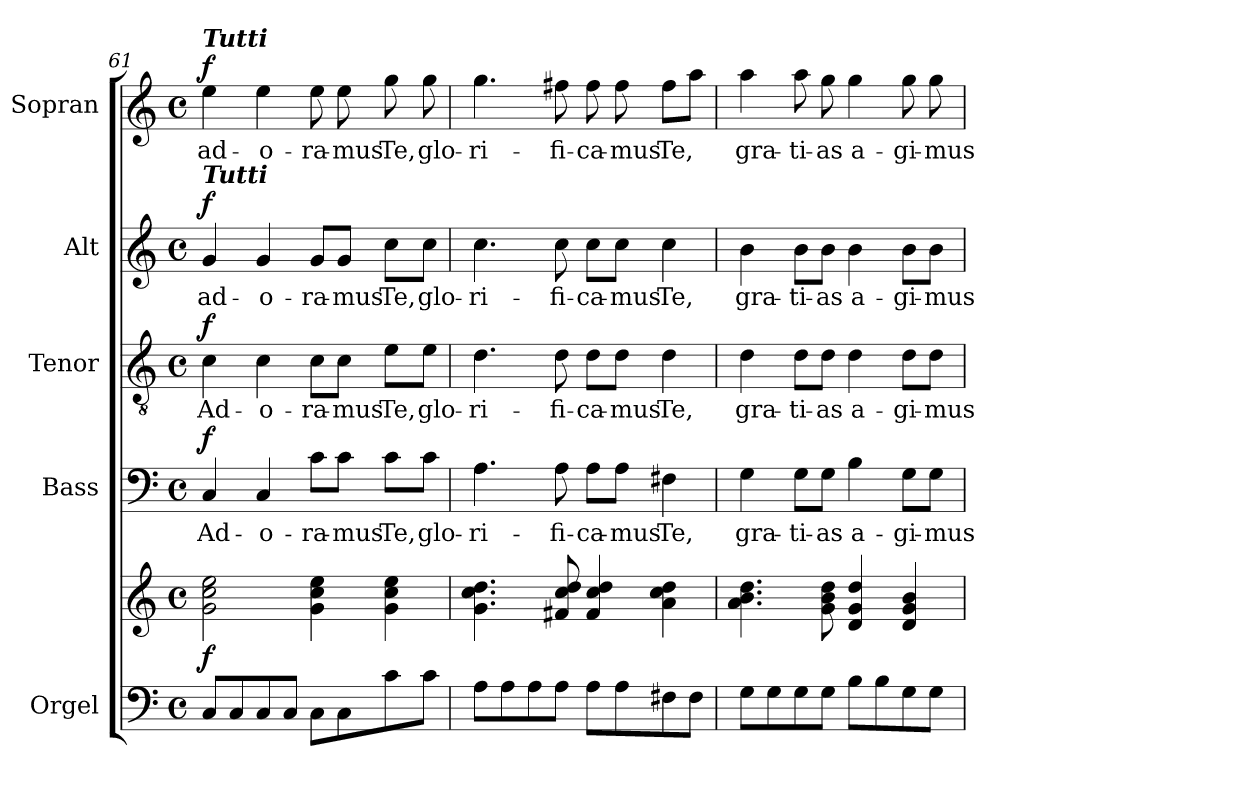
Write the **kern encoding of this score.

**kern	**kern	**dynam	**kern	**text	**dynam	**kern	**text	**dynam	**kern	**text	**dynam	**kern	**text	**dynam
*part5	*part5	*part5	*part4	*part4	*part4	*part3	*part3	*part3	*part2	*part2	*part2	*part1	*part1	*part1
*staff6	*staff5	*staff5/6	*staff4	*staff4	*staff4	*staff3	*staff3	*staff3	*staff2	*staff2	*staff2	*staff1	*staff1	*staff1
*I"Orgel	*	*	*I"Bass	*	*	*I"Tenor	*	*	*I"Alt	*	*	*I"Sopran	*	*
*I'Org.	*	*	*I'B.	*	*	*I'T.	*	*	*I'A.	*	*	*I'S.	*	*
*clefF4	*clefG2	*	*clefF4	*	*	*clefGv2	*	*	*clefG2	*	*	*clefG2	*	*
*k[]	*k[]	*	*k[]	*	*	*k[]	*	*	*k[]	*	*	*k[]	*	*
*C:	*C:	*	*C:	*	*	*C:	*	*	*C:	*	*	*C:	*	*
*M4/4	*M4/4	*	*M4/4	*	*	*M4/4	*	*	*M4/4	*	*	*M4/4	*	*
*met(c)	*met(c)	*	*met(c)	*	*	*met(c)	*	*	*met(c)	*	*	*met(c)	*	*
=61	=61	=61	=61	=61	=61	=61	=61	=61	=61	=61	=61	=61	=61	=61
!	!	!	!	!	!	!	!	!	!	!	!	!LO:TX:a:Bi:t=Tutti	!	!
!	!	!	!	!	!	!	!	!	!LO:TX:a:Bi:t=Tutti	!	!	!	!	!
!	!	!LO:DY:b	!	!LO:LY:b	!LO:DY:a	!	!LO:LY:b	!LO:DY:a	!	!LO:LY:b	!LO:DY:a	!	!LO:LY:b	!LO:DY:a
8C/L	2g\ 2cc\ 2ee\	f	4C/	Ad-	f	4c\	Ad-	f	4g/	ad-	f	4ee\	ad-	f
8C/	.	.	.	.	.	.	.	.	.	.	.	.	.	.
!	!	!	!	!LO:LY:b	!	!	!LO:LY:b	!	!	!LO:LY:b	!	!	!LO:LY:b	!
8C/	.	.	4C/	-o-	.	4c\	-o-	.	4g/	-o-	.	4ee\	-o-	.
8C/J	.	.	.	.	.	.	.	.	.	.	.	.	.	.
!	!	!	!	!LO:LY:b	!	!	!LO:LY:b	!	!	!LO:LY:b	!	!	!LO:LY:b	!
8C\L	4g\ 4cc\ 4ee\	.	8c\L	-ra-	.	8c\L	-ra-	.	8g/L	-ra-	.	8ee\	-ra-	.
!	!	!	!	!LO:LY:b	!	!	!LO:LY:b	!	!	!LO:LY:b	!	!	!LO:LY:b	!
8C\	.	.	8c\J	-mus	.	8c\J	-mus	.	8g/J	-mus	.	8ee\	-mus	.
!	!	!	!	!LO:LY:b	!	!	!LO:LY:b	!	!	!LO:LY:b	!	!	!LO:LY:b	!
8c\	4g\ 4cc\ 4ee\	.	8c\L	Te,	.	8e\L	Te,	.	8cc\L	Te,	.	8gg\	Te,	.
!	!	!	!	!LO:LY:b	!	!	!LO:LY:b	!	!	!LO:LY:b	!	!	!LO:LY:b	!
8c\J	.	.	8c\J	glo-	.	8e\J	glo-	.	8cc\J	glo-	.	8gg\	glo-	.
!!LO:LB:g=z
=62	=62	=62	=62	=62	=62	=62	=62	=62	=62	=62	=62	=62	=62	=62
!	!	!	!	!LO:LY:b	!	!	!LO:LY:b	!	!	!LO:LY:b	!	!	!LO:LY:b	!
8A\L	4.g\ 4.cc\ 4.dd\	.	4.A\	-ri-	.	4.d\	-ri-	.	4.cc\	-ri-	.	4.gg\	-ri-	.
8A\	.	.	.	.	.	.	.	.	.	.	.	.	.	.
8A\	.	.	.	.	.	.	.	.	.	.	.	.	.	.
!	!	!	!	!LO:LY:b	!	!	!LO:LY:b	!	!	!LO:LY:b	!	!	!LO:LY:b	!
8A\J	8f#X/ 8cc/ 8dd/	.	8A\	-fi-	.	8d\	-fi-	.	8cc\	-fi-	.	8ff#X\	-fi-	.
!	!	!	!	!LO:LY:b	!	!	!LO:LY:b	!	!	!LO:LY:b	!	!	!LO:LY:b	!
8A\L	4f#/ 4cc/ 4dd/	.	8A\L	-ca-	.	8d\L	-ca-	.	8cc\L	-ca-	.	8ff#\	-ca-	.
!	!	!	!	!LO:LY:b	!	!	!LO:LY:b	!	!	!LO:LY:b	!	!	!LO:LY:b	!
8A\	.	.	8A\J	-mus	.	8d\J	-mus	.	8cc\J	-mus	.	8ff#\	-mus	.
!	!	!	!	!LO:LY:b	!	!	!LO:LY:b	!	!	!LO:LY:b	!	!	!LO:LY:b	!
8F#X\	4a\ 4cc\ 4dd\	.	4F#X\	Te,	.	4d\	Te,	.	4cc\	Te,	.	8ff#\L	Te,	.
8F#\J	.	.	.	.	.	.	.	.	.	.	.	8aa\J	.	.
=63	=63	=63	=63	=63	=63	=63	=63	=63	=63	=63	=63	=63	=63	=63
!	!	!	!	!LO:LY:b	!	!	!LO:LY:b	!	!	!LO:LY:b	!	!	!LO:LY:b	!
8G\L	4.a\ 4.b\ 4.dd\	.	4G\	gra-	.	4d\	gra-	.	4b\	gra-	.	4aa\	gra-	.
8G\	.	.	.	.	.	.	.	.	.	.	.	.	.	.
!	!	!	!	!LO:LY:b	!	!	!LO:LY:b	!	!	!LO:LY:b	!	!	!LO:LY:b	!
8G\	.	.	8G\L	-ti-	.	8d\L	-ti-	.	8b\L	-ti-	.	8aa\	-ti-	.
!	!	!	!	!LO:LY:b	!	!	!LO:LY:b	!	!	!LO:LY:b	!	!	!LO:LY:b	!
8G\J	8g\ 8b\ 8dd\	.	8G\J	-as	.	8d\J	-as	.	8b\J	-as	.	8gg\	-as	.
!	!	!	!	!LO:LY:b	!	!	!LO:LY:b	!	!	!LO:LY:b	!	!	!LO:LY:b	!
8B\L	4d/ 4g/ 4dd/	.	4B\	a-	.	4d\	a-	.	4b\	a-	.	4gg\	a-	.
8B\	.	.	.	.	.	.	.	.	.	.	.	.	.	.
!	!	!	!	!LO:LY:b	!	!	!LO:LY:b	!	!	!LO:LY:b	!	!	!LO:LY:b	!
8G\	4d/ 4g/ 4b/	.	8G\L	-gi-	.	8d\L	-gi-	.	8b\L	-gi-	.	8gg\	-gi-	.
!	!	!	!	!LO:LY:b	!	!	!LO:LY:b	!	!	!LO:LY:b	!	!	!LO:LY:b	!
8G\J	.	.	8G\J	-mus	.	8d\J	-mus	.	8b\J	-mus	.	8gg\	-mus	.
=	=	=	=	=	=	=	=	=	=	=	=	=	=	=
*-	*-	*-	*-	*-	*-	*-	*-	*-	*-	*-	*-	*-	*-	*-
